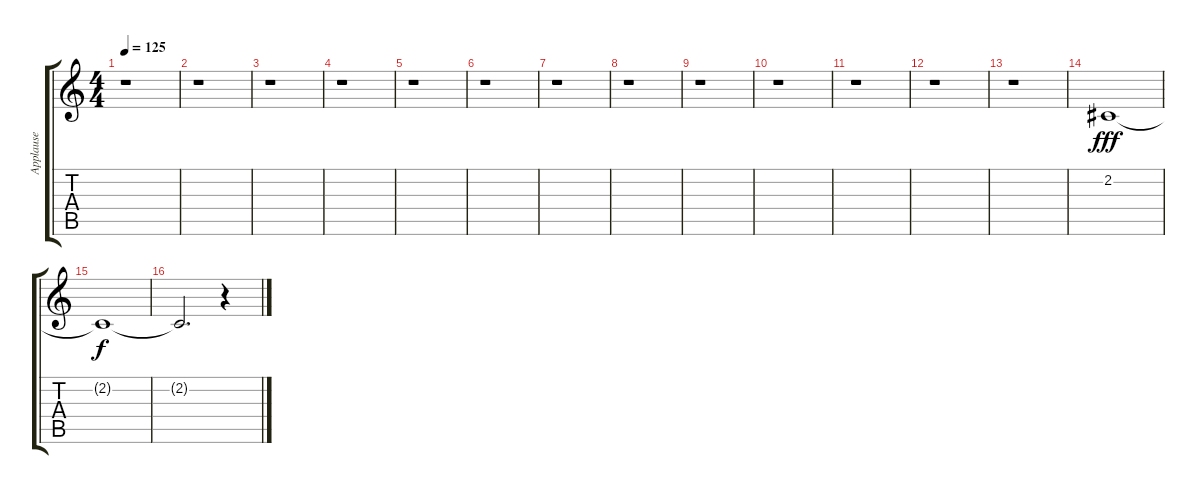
\track ("Applause" "Applause") {instrument applause}
\staff {score tabs}
\tuning (E4 B3 G3 D3 A2 E2) {hide}
\ts (4 4)
\tempo 125
\clef g2
\ks c
r.1{dy fff} |
r.1 |
r.1 |
r.1 |
r.1 |
r.1 |
r.1 |
r.1 |
r.1 |
r.1 |
r.1 |
r.1 |
r.1 |
2.2.1 |
2.2{t}.1{dy f} |
2.2{t}.2{d} r.4
